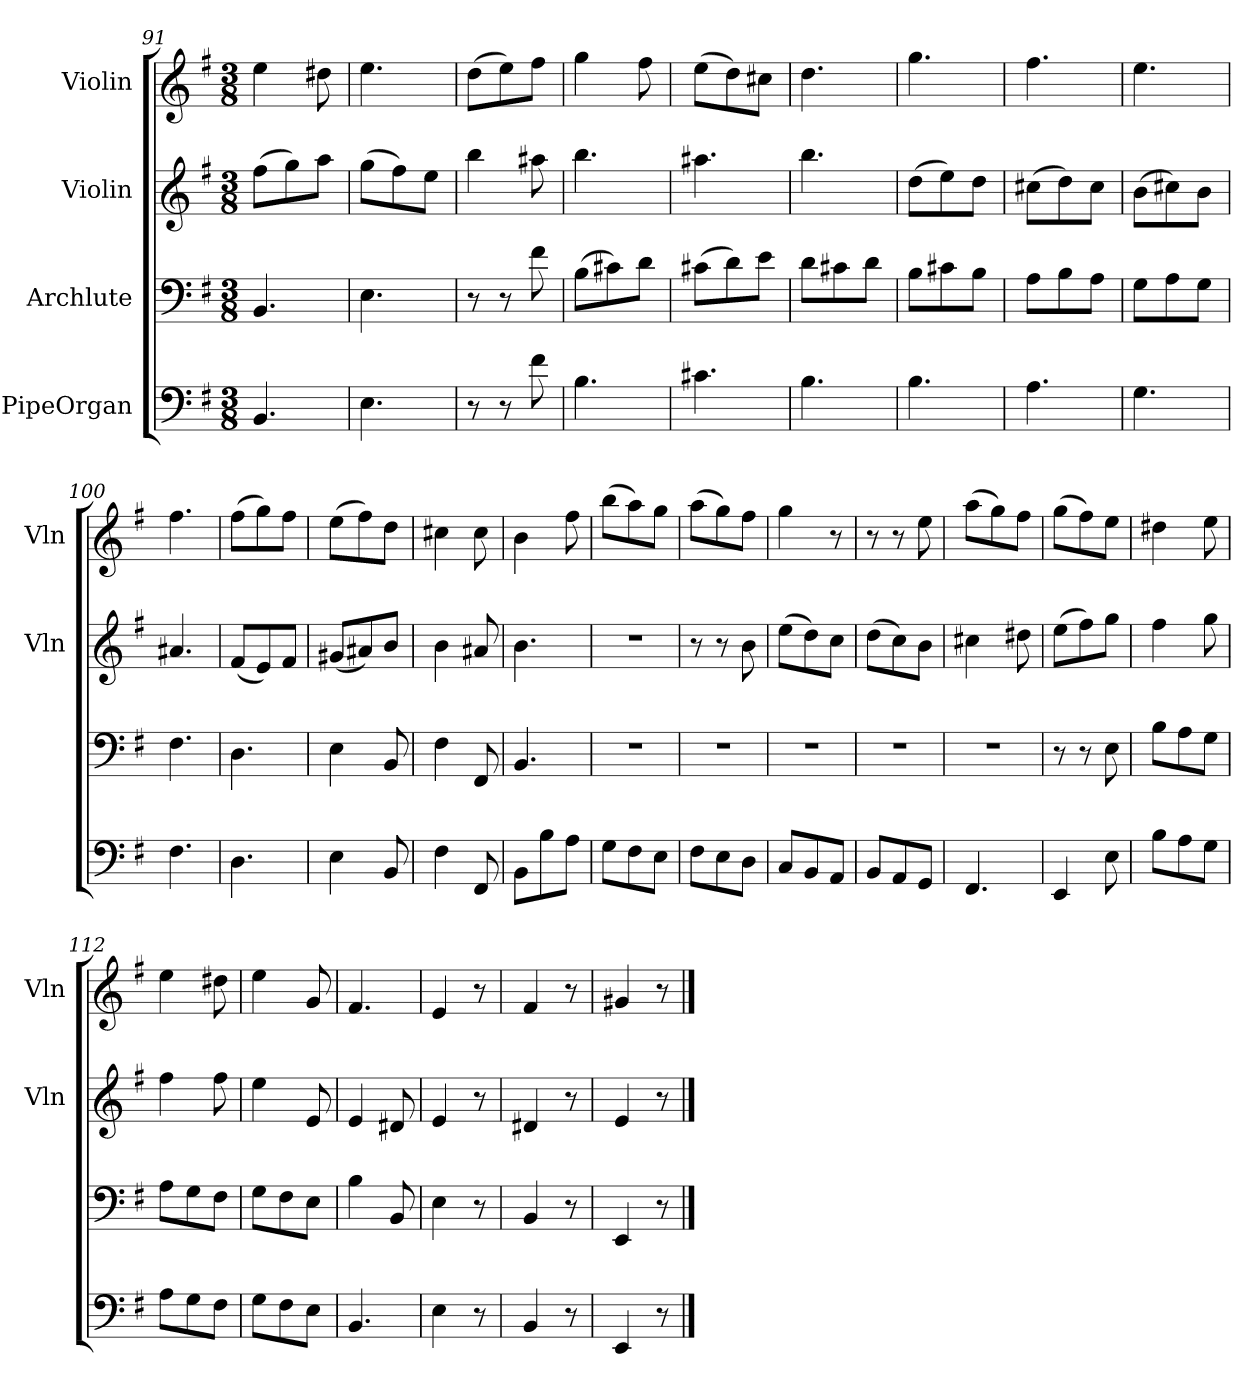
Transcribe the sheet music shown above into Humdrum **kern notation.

**kern	**kern	**kern	**kern
*part4	*part3	*part2	*part1
*staff4	*staff3	*staff2	*staff1
*I"PipeOrgan	*I"Archlute	*I"Violin	*I"Violin
*	*	*I'Vln	*I'Vln
*clefF4	*clefF4	*clefG2	*clefG2
*k[f#]	*k[f#]	*k[f#]	*k[f#]
*e:	*e:	*e:	*e:
*M3/8	*M3/8	*M3/8	*M3/8
=91	=91	=91	=91
4.BB/	4.BB/	(8ff#\L	4ee\
.	.	8gg\)	.
.	.	8aa\J	8dd#X\
=92	=92	=92	=92
4.E\	4.E\	(8gg\L	4.ee\
.	.	8ff#\)	.
.	.	8ee\J	.
=93	=93	=93	=93
8r	8r	4bb\	(8dd\L
8r	8r	.	8ee\)
8f#\	8f#\	8aa#X\	8ff#\J
=94	=94	=94	=94
4.B\	(8B\L	4.bb\	4gg\
.	8c#X\)	.	.
.	8d\J	.	8ff#\
=95	=95	=95	=95
4.c#X\	(8c#X\L	4.aa#X\	(8ee\L
.	8d\)	.	8dd\)
.	8e\J	.	8cc#X\J
=96	=96	=96	=96
4.B\	8d\L	4.bb\	4.dd\
.	8c#X\	.	.
.	8d\J	.	.
=97	=97	=97	=97
4.B\	8B\L	(8dd\L	4.gg\
.	8c#X\	8ee\)	.
.	8B\J	8dd\J	.
=98	=98	=98	=98
4.A\	8A\L	(8cc#X\L	4.ff#\
.	8B\	8dd\)	.
.	8A\J	8cc#\J	.
=99	=99	=99	=99
4.G\	8G\L	(8b\L	4.ee\
.	8A\	8cc#X\)	.
.	8G\J	8b\J	.
=100	=100	=100	=100
4.F#\	4.F#\	4.a#X/	4.ff#\
=101	=101	=101	=101
4.D\	4.D\	(8f#/L	(8ff#\L
.	.	8e/)	8gg\)
.	.	8f#/J	8ff#\J
=102	=102	=102	=102
4E\	4E\	(8g#X/L	(8ee\L
.	.	8a#X/)	8ff#\)
8BB/	8BB/	8b/J	8dd\J
=103	=103	=103	=103
4F#\	4F#\	4b\	4cc#X\
8FF#/	8FF#/	8a#X/	8cc#\
=104	=104	=104	=104
8BB\L	4.BB/	4.b\	4b\
8B\	.	.	.
8A\J	.	.	8ff#\
=105	=105	=105	=105
8G\L	4.r	4.r	(8bb\L
8F#\	.	.	8aa\)
8E\J	.	.	8gg\J
=106	=106	=106	=106
8F#\L	4.r	8r	(8aa\L
8E\	.	8r	8gg\)
8D\J	.	8b\	8ff#\J
=107	=107	=107	=107
8C/L	4.r	(8ee\L	4gg\
8BB/	.	8dd\)	.
8AA/J	.	8cc\J	8r
=108	=108	=108	=108
8BB/L	4.r	(8dd\L	8r
8AA/	.	8cc\)	8r
8GG/J	.	8b\J	8ee\
=109	=109	=109	=109
4.FF#/	4.r	4cc#X\	(8aa\L
.	.	.	8gg\)
.	.	8dd#X\	8ff#\J
=110	=110	=110	=110
4EE/	8r	(8ee\L	(8gg\L
.	8r	8ff#\)	8ff#\)
8E\	8E\	8gg\J	8ee\J
=111	=111	=111	=111
8B\L	8B\L	4ff#\	4dd#X\
8A\	8A\	.	.
8G\J	8G\J	8gg\	8ee\
=112	=112	=112	=112
8A\L	8A\L	4ff#\	4ee\
8G\	8G\	.	.
8F#\J	8F#\J	8ff#\	8dd#X\
=113	=113	=113	=113
8G\L	8G\L	4ee\	4ee\
8F#\	8F#\	.	.
8E\J	8E\J	8e/	8g/
=114	=114	=114	=114
4.BB/	4B\	4e/	4.f#/
.	8BB/	8d#X/	.
=115	=115	=115	=115
4E\	4E\	4e/	4e/
8r	8r	8r	8r
=116	=116	=116	=116
4BB/	4BB/	4d#X/	4f#/
8r	8r	8r	8r
=117	=117	=117	=117
4EE/	4EE/	4e/	4g#X/
8r	8r	8r	8r
==	==	==	==
*-	*-	*-	*-
